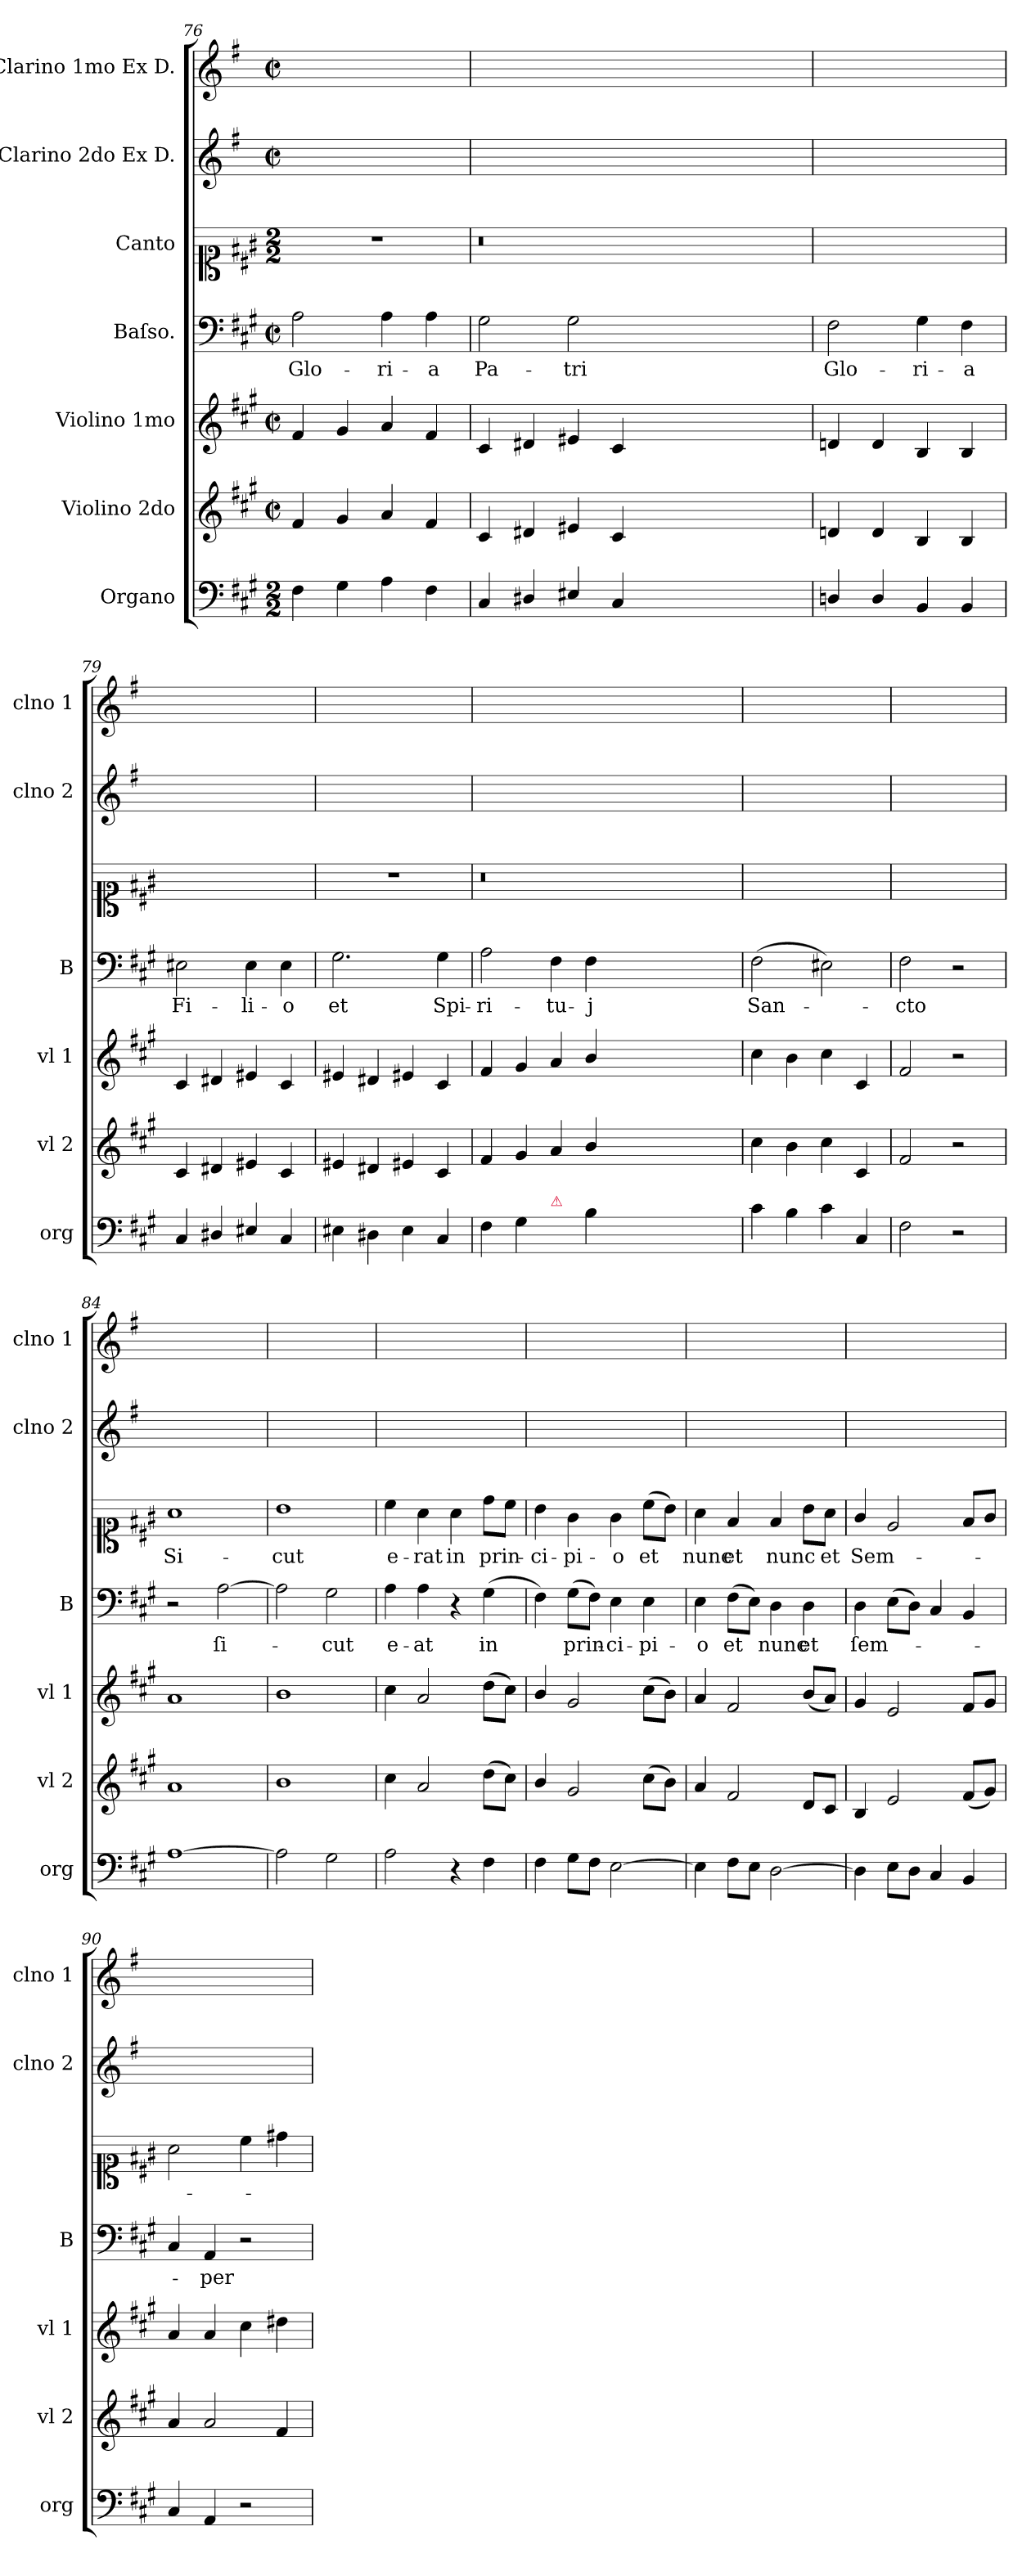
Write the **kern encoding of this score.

**kern	**kern	**kern	**kern	**text	**kern	**text	**kern	**kern
*part7	*part6	*part5	*part4	*part4	*part3	*part3	*part2	*part1
*staff7	*staff6	*staff5	*staff4	*staff4	*staff3	*staff3	*staff2	*staff1
*I"Organo	*I"Violino 2do	*I"Violino 1mo	*I"Baſso.	*	*I"Canto	*	*I"Clarino 2do Ex D.	*I"Clarino 1mo Ex D.
*I'org	*I'vl 2	*I'vl 1	*I'B	*	*	*	*I'clno 2	*I'clno 1
*clefF4	*clefG2	*clefG2	*clefF4	*	*clefC1	*	*clefG2	*clefG2
*	*	*	*	*	*	*	*ITrd-1c-2	*ITrd-1c-2
*k[f#c#g#]	*k[f#c#g#]	*k[f#c#g#]	*k[f#c#g#]	*	*k[f#c#g#]	*	*k[f#c#g#]	*k[f#c#g#]
*M2/2	*M2/2	*M2/2	*M2/2	*	*M2/2	*	*M2/2	*M2/2
*	*met(c|)	*met(c|)	*met(c|)	*	*	*	*met(c|)	*met(c|)
=76	=76	=76	=76	=76	=76	=76	=76	=76
4F#\	4f#/	4f#/	2A\	Glo-	1r	.	1ryy	1ryy
4G#\	4g#/	4g#/	.	.	.	.	.	.
4A\	4a/	4a/	4A\	-ri-	.	.	.	.
4F#\	4f#/	4f#/	4A\	-a	.	.	.	.
=77	=77	=77	=77	=77	=77	=77	=77	=77
4C#/	4c#/	4c#/	2G#\	Pa-	0.r	.	1ryy	1ryy
4D#X/	4d#X/	4d#X/	.	.	.	.	.	.
4E#X/	4e#X/	4e#X/	2G#\	-tri	.	.	.	.
4C#/	4c#/	4c#/	.	.	.	.	.	.
0ryy	0ryy	0ryy	0ryy	.	.	.	0ryy	0ryy
=78	=78	=78	=78	=78	=78	=78	=78	=78
4Dn/	4dn/	4dn/	2F#\	Glo-	1ryy	.	1ryy	1ryy
4D/	4d/	4d/	.	.	.	.	.	.
4BB/	4B/	4B/	4G#\	-ri-	.	.	.	.
4BB/	4B/	4B/	4F#\	-a	.	.	.	.
=79	=79	=79	=79	=79	=79	=79	=79	=79
4C#/	4c#/	4c#/	2E#X\	Fi-	1ryy	.	1ryy	1ryy
4D#X/	4d#X/	4d#X/	.	.	.	.	.	.
4E#X/	4e#X/	4e#X/	4E#\	-li-	.	.	.	.
4C#/	4c#/	4c#/	4E#\	-o	.	.	.	.
=80	=80	=80	=80	=80	=80	=80	=80	=80
4E#X\	4e#X/	4e#X/	2.G#\	et	1r	.	1ryy	1ryy
4D#X\	4d#X/	4d#X/	.	.	.	.	.	.
4E#\	4e#X/	4e#X/	.	.	.	.	.	.
4C#/	4c#/	4c#/	4G#\	Spi-	.	.	.	.
=81	=81	=81	=81	=81	=81	=81	=81	=81
4F#\	4f#/	4f#/	2A\	-ri-	0.r	.	1ryy	1ryy
4G#\	4g#/	4g#/	.	.	.	.	.	.
!LO:TX:a:color=crimson:t=⚠	!	!	!	!	!	!	!	!
4A\yy	4a/	4a/	4F#\	-tu-	.	.	.	.
4B\	4b/	4b/	4F#\	-j	.	.	.	.
0ryy	0ryy	0ryy	0ryy	.	.	.	0ryy	0ryy
=82	=82	=82	=82	=82	=82	=82	=82	=82
4c#\	4cc#\	4cc#\	(2F#\	San-	1ryy	.	1ryy	1ryy
4B\	4b\	4b\	.	.	.	.	.	.
4c#\	4cc#\	4cc#\	2E#X\)	.	.	.	.	.
4C#/	4c#/	4c#/	.	.	.	.	.	.
=83	=83	=83	=83	=83	=83	=83	=83	=83
2F#\	2f#/	2f#/	2F#\	-cto	1ryy	.	1ryy	1ryy
2r	2r	2r	2r	.	.	.	.	.
=84	=84	=84	=84	=84	=84	=84	=84	=84
[1A	1a	1a	2r	.	1a	Si-	1ryy	1ryy
.	.	.	[2A\	ſi-	.	.	.	.
=85	=85	=85	=85	=85	=85	=85	=85	=85
2A\]	1b	1b	2A\]	.	1b	-cut	1ryy	1ryy
2G#\	.	.	2G#\	-cut	.	.	.	.
=86	=86	=86	=86	=86	=86	=86	=86	=86
2A\	4cc#\	4cc#\	4A\	e-	4cc#\	e-	1ryy	1ryy
.	2a/	2a/	4A\	-at	4a\	-rat	.	.
4r	.	.	4r	.	4a\	in	.	.
4F#\	(8dd\L	(8dd\L	(4G#\	in	8dd\L	prin-	.	.
.	8cc#\J)	8cc#\J)	.	.	8cc#\J	.	.	.
=87	=87	=87	=87	=87	=87	=87	=87	=87
4F#\	4b/	4b/	4F#\)	.	4b\	-ci-	1ryy	1ryy
8G#\L	2g#/	2g#/	(8G#\L	prin-	4g#\	-pi-	.	.
8F#\J	.	.	8F#\J)	.	.	.	.	.
[2E\	.	.	4E\	-ci-	4g#\	-o	.	.
.	(8cc#\L	(8cc#\L	4E\	-pi-	(8cc#\L	et	.	.
.	8b\J)	8b\J)	.	.	8b\J)	.	.	.
=88	=88	=88	=88	=88	=88	=88	=88	=88
4E\]	4a/	4a/	4E\	-o	4a\	nunc	1ryy	1ryy
8F#\L	2f#/	2f#/	(8F#\L	et	4f#/	et	.	.
8E\J	.	.	8E\J)	.	.	.	.	.
!	!	!	!	!	!	!LO:LY:i	!	!
[2D\	.	.	4D\	nunc	4f#/	nunc	.	.
.	8d/L	(8b/L	4D\	et	8b\L	.	.	.
.	8c#/J	8a/J)	.	.	8a\J	et	.	.
=89	=89	=89	=89	=89	=89	=89	=89	=89
4D\]	4B/	4g#/	4D\	ſem-	4g#/	Sem-	1ryy	1ryy
8E\L	2e/	2e/	(8E\L	.	2e/	.	.	.
8D\J	.	.	8D\J)	.	.	.	.	.
4C#/	.	.	4C#/	.	.	.	.	.
4BB/	(8f#/L	8f#/L	4BB/	.	8f#/L	.	.	.
.	8g#/J)	8g#/J	.	.	8g#/J	.	.	.
=90	=90	=90	=90	=90	=90	=90	=90	=90
4C#/	4a/	4a/	4C#/	.	2a\	.	1ryy	1ryy
4AA/	2a/	4a/	4AA/	-per	.	.	.	.
2r	.	4cc#\	2r	.	4cc#\	.	.	.
.	4f#/	4dd#X\	.	.	4dd#X\	.	.	.
=	=	=	=	=	=	=	=	=
*-	*-	*-	*-	*-	*-	*-	*-	*-
